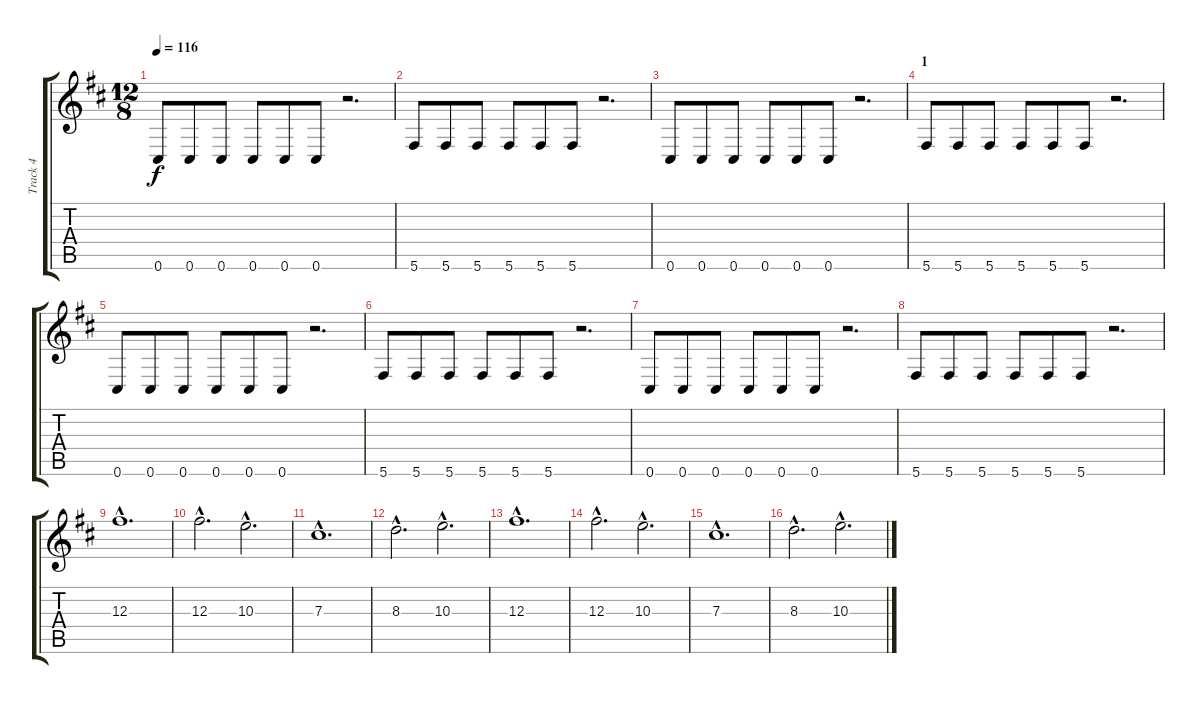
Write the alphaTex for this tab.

\track ("Track 4" "Track 4") {instrument stringensemble1}
\staff {score tabs}
\tuning (Eb5 Bb4 Gb4 Db4 Ab3 Db3) {hide}
\ts (12 8)
\tempo 116
\clef g2
\ks bminor
0.6.8{dy f} 0.6.8 0.6.8 0.6.8 0.6.8 0.6.8 r.2{d} |
5.6.8 5.6.8 5.6.8 5.6.8 5.6.8 5.6.8 r.2{d} |
0.6.8 0.6.8 0.6.8 0.6.8 0.6.8 0.6.8 r.2{d} |
\section ("" "1")
5.6.8 5.6.8 5.6.8 5.6.8 5.6.8 5.6.8 r.2{d} |
0.6.8 0.6.8 0.6.8 0.6.8 0.6.8 0.6.8 r.2{d} |
5.6.8 5.6.8 5.6.8 5.6.8 5.6.8 5.6.8 r.2{d} |
0.6.8 0.6.8 0.6.8 0.6.8 0.6.8 0.6.8 r.2{d} |
5.6.8 5.6.8 5.6.8 5.6.8 5.6.8 5.6.8 r.2{d} |
12.3{hac}.1{d} |
12.3{hac}.2{d} 10.3{hac}.2{d} |
7.3{hac}.1{d} |
8.3{hac}.2{d} 10.3{hac}.2{d} |
12.3{hac}.1{d} |
12.3{hac}.2{d} 10.3{hac}.2{d} |
7.3{hac}.1{d} |
8.3{hac}.2{d} 10.3{hac}.2{d}
